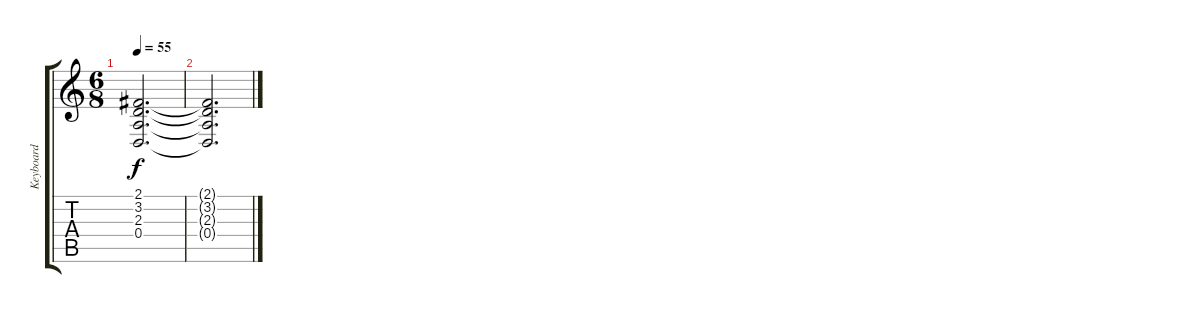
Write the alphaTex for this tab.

\track ("Keyboard   " "Keyboard  ") {instrument stringensemble1}
\staff {score tabs}
\tuning (E4 B3 G3 D3 A2 E2) {hide}
\ts (6 8)
\tempo 55
\clef g2
\ks c
(2.1{t} 3.2{t} 2.3{t} 0.4{t}).2{d dy f} |
(2.1{t} 3.2{t} 2.3{t} 0.4{t}).2{d}
